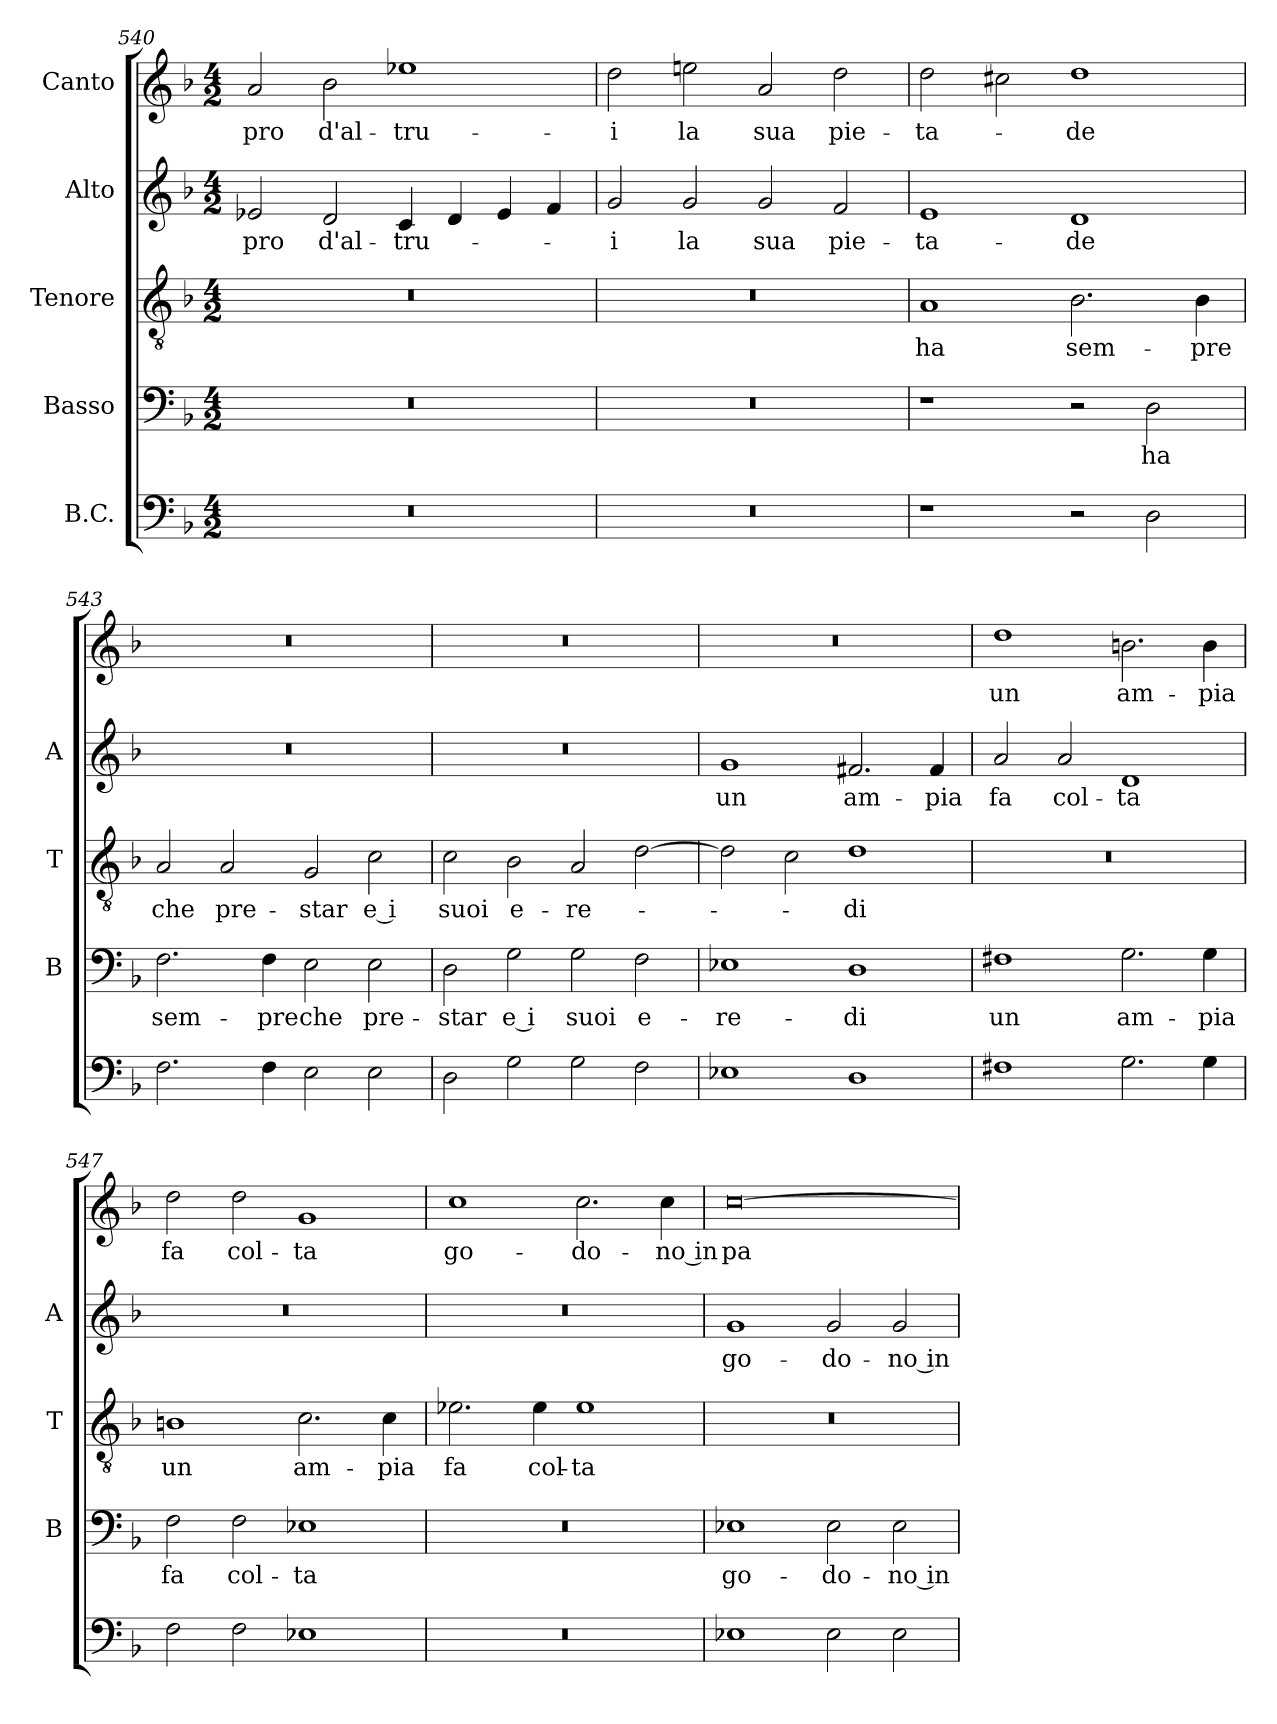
**kern	**kern	**text	**kern	**text	**kern	**text	**kern	**text
*part5	*part4	*part4	*part3	*part3	*part2	*part2	*part1	*part1
*staff5	*staff4	*staff4	*staff3	*staff3	*staff2	*staff2	*staff1	*staff1
*I"B.C.	*I"Basso	*	*I"Tenore	*	*I"Alto	*	*I"Canto	*
*	*I'B	*	*I'T	*	*I'A	*	*	*
*clefF4	*clefF4	*	*clefGv2	*	*clefG2	*	*clefG2	*
*k[b-]	*k[b-]	*	*k[b-]	*	*k[b-]	*	*k[b-]	*
*F:	*F:	*	*F:	*	*F:	*	*F:	*
*M4/2	*M4/2	*	*M4/2	*	*M4/2	*	*M4/2	*
=540	=540	=540	=540	=540	=540	=540	=540	=540
!	!	!	!	!	!	!LO:LY:b	!	!LO:LY:b
0r	0r	.	0r	.	2e-X/	pro	2a/	pro
!	!	!	!	!	!	!LO:LY:b	!	!LO:LY:b
.	.	.	.	.	2d/	d'al-	2b-i\	d'al-
!	!	!	!	!	!	!LO:LY:b	!	!LO:LY:b
.	.	.	.	.	4c/	-tru-	1ee-X	-tru-
.	.	.	.	.	4d/	.	.	.
.	.	.	.	.	4e-/	.	.	.
.	.	.	.	.	4f/	.	.	.
!!LO:LB:g=z
=541	=541	=541	=541	=541	=541	=541	=541	=541
!	!	!	!	!	!	!LO:LY:b	!	!LO:LY:b
0r	0r	.	0r	.	2g/	-i	2dd\	-i
!	!	!	!	!	!	!LO:LY:b	!	!LO:LY:b
.	.	.	.	.	2g/	la	2eeni\	la
!	!	!	!	!	!	!LO:LY:b	!	!LO:LY:b
.	.	.	.	.	2g/	sua	2a/	sua
!	!	!	!	!	!	!LO:LY:b	!	!LO:LY:b
.	.	.	.	.	2f/	pie-	2dd\	pie-
=542	=542	=542	=542	=542	=542	=542	=542	=542
!	!	!	!	!LO:LY:b	!	!LO:LY:b	!	!LO:LY:b
1r	1r	.	1A	ha	1e	-ta-	2dd\	-ta-
.	.	.	.	.	.	.	2cc#X\	.
!	!	!	!	!LO:LY:b	!	!LO:LY:b	!	!LO:LY:b
2r	2r	.	2.B-\	sem-	1d	-de	1dd	-de
!	!	!LO:LY:b	!	!	!	!	!	!
2D\	2D\	ha	.	.	.	.	.	.
!	!	!	!	!LO:LY:b	!	!	!	!
.	.	.	4B-\	-pre	.	.	.	.
=543	=543	=543	=543	=543	=543	=543	=543	=543
!	!	!LO:LY:b	!	!LO:LY:b	!	!	!	!
2.F\	2.F\	sem-	2A/	che	0r	.	0r	.
!	!	!	!	!LO:LY:b	!	!	!	!
.	.	.	2A/	pre-	.	.	.	.
!	!	!LO:LY:b	!	!	!	!	!	!
4F\	4F\	-pre	.	.	.	.	.	.
!	!	!LO:LY:b	!	!LO:LY:b	!	!	!	!
2E\	2E\	che	2G/	-star	.	.	.	.
!	!	!LO:LY:b	!	!LO:LY:b	!	!	!	!
2E\	2E\	pre-	2c\	e i	.	.	.	.
=544	=544	=544	=544	=544	=544	=544	=544	=544
!	!	!LO:LY:b	!	!LO:LY:b	!	!	!	!
2D\	2D\	-star	2c\	suoi	0r	.	0r	.
!	!	!LO:LY:b	!	!LO:LY:b	!	!	!	!
2G\	2G\	e i	2B-\	e-	.	.	.	.
!	!	!LO:LY:b	!	!LO:LY:b	!	!	!	!
2G\	2G\	suoi	2A/	-re-	.	.	.	.
!	!	!LO:LY:b	!	!	!	!	!	!
2F\	2F\	e-	[2d\	.	.	.	.	.
=545	=545	=545	=545	=545	=545	=545	=545	=545
!	!	!LO:LY:b	!	!	!	!LO:LY:b	!	!
1E-X	1E-X	-re-	2d\]	.	1g	un	0r	.
.	.	.	2c\	.	.	.	.	.
!	!	!LO:LY:b	!	!LO:LY:b	!	!LO:LY:b	!	!
1D	1D	-di	1d	-di	2.f#X/	am-	.	.
!	!	!	!	!	!	!LO:LY:b	!	!
.	.	.	.	.	4f#/	-pia	.	.
!!LO:PB:g=z
=546	=546	=546	=546	=546	=546	=546	=546	=546
!	!	!LO:LY:b	!	!	!	!LO:LY:b	!	!LO:LY:b
1F#X	1F#X	un	0r	.	2a/	fa	1dd	un
!	!	!	!	!	!	!LO:LY:b	!	!
.	.	.	.	.	2a/	col-	.	.
!	!	!LO:LY:b	!	!	!	!LO:LY:b	!	!LO:LY:b
2.G\	2.G\	am-	.	.	1d	-ta	2.bn\	am-
!	!	!LO:LY:b	!	!	!	!	!	!LO:LY:b
4G\	4G\	-pia	.	.	.	.	4b\	-pia
=547	=547	=547	=547	=547	=547	=547	=547	=547
!	!	!LO:LY:b	!	!LO:LY:b	!	!	!	!LO:LY:b
2F\	2F\	fa	1Bn	un	0r	.	2dd\	fa
!	!	!LO:LY:b	!	!	!	!	!	!LO:LY:b
2F\	2F\	col-	.	.	.	.	2dd\	col-
!	!	!LO:LY:b	!	!LO:LY:b	!	!	!	!LO:LY:b
1E-X	1E-X	-ta	2.c\	am-	.	.	1g	-ta
!	!	!	!	!LO:LY:b	!	!	!	!
.	.	.	4c\	-pia	.	.	.	.
=548	=548	=548	=548	=548	=548	=548	=548	=548
!	!	!	!	!LO:LY:b	!	!	!	!LO:LY:b
0r	0r	.	2.e-X\	fa	0r	.	1cc	go-
!	!	!	!	!LO:LY:b	!	!	!	!
.	.	.	4e-\	col-	.	.	.	.
!	!	!	!	!LO:LY:b	!	!	!	!LO:LY:b
.	.	.	1e-	-ta	.	.	2.cc\	-do-
!	!	!	!	!	!	!	!	!LO:LY:b
.	.	.	.	.	.	.	4cc\	-no in
=549	=549	=549	=549	=549	=549	=549	=549	=549
!	!	!LO:LY:b	!	!	!	!LO:LY:b	!	!LO:LY:b
1E-X	1E-X	go-	0r	.	1g	go-	[0cc	pa-
!	!	!LO:LY:b	!	!	!	!LO:LY:b	!	!
2E-\	2E-\	-do-	.	.	2g/	-do-	.	.
!	!	!LO:LY:b	!	!	!	!LO:LY:b	!	!
2E-\	2E-\	-no in	.	.	2g/	-no in	.	.
=	=	=	=	=	=	=	=	=
*-	*-	*-	*-	*-	*-	*-	*-	*-
